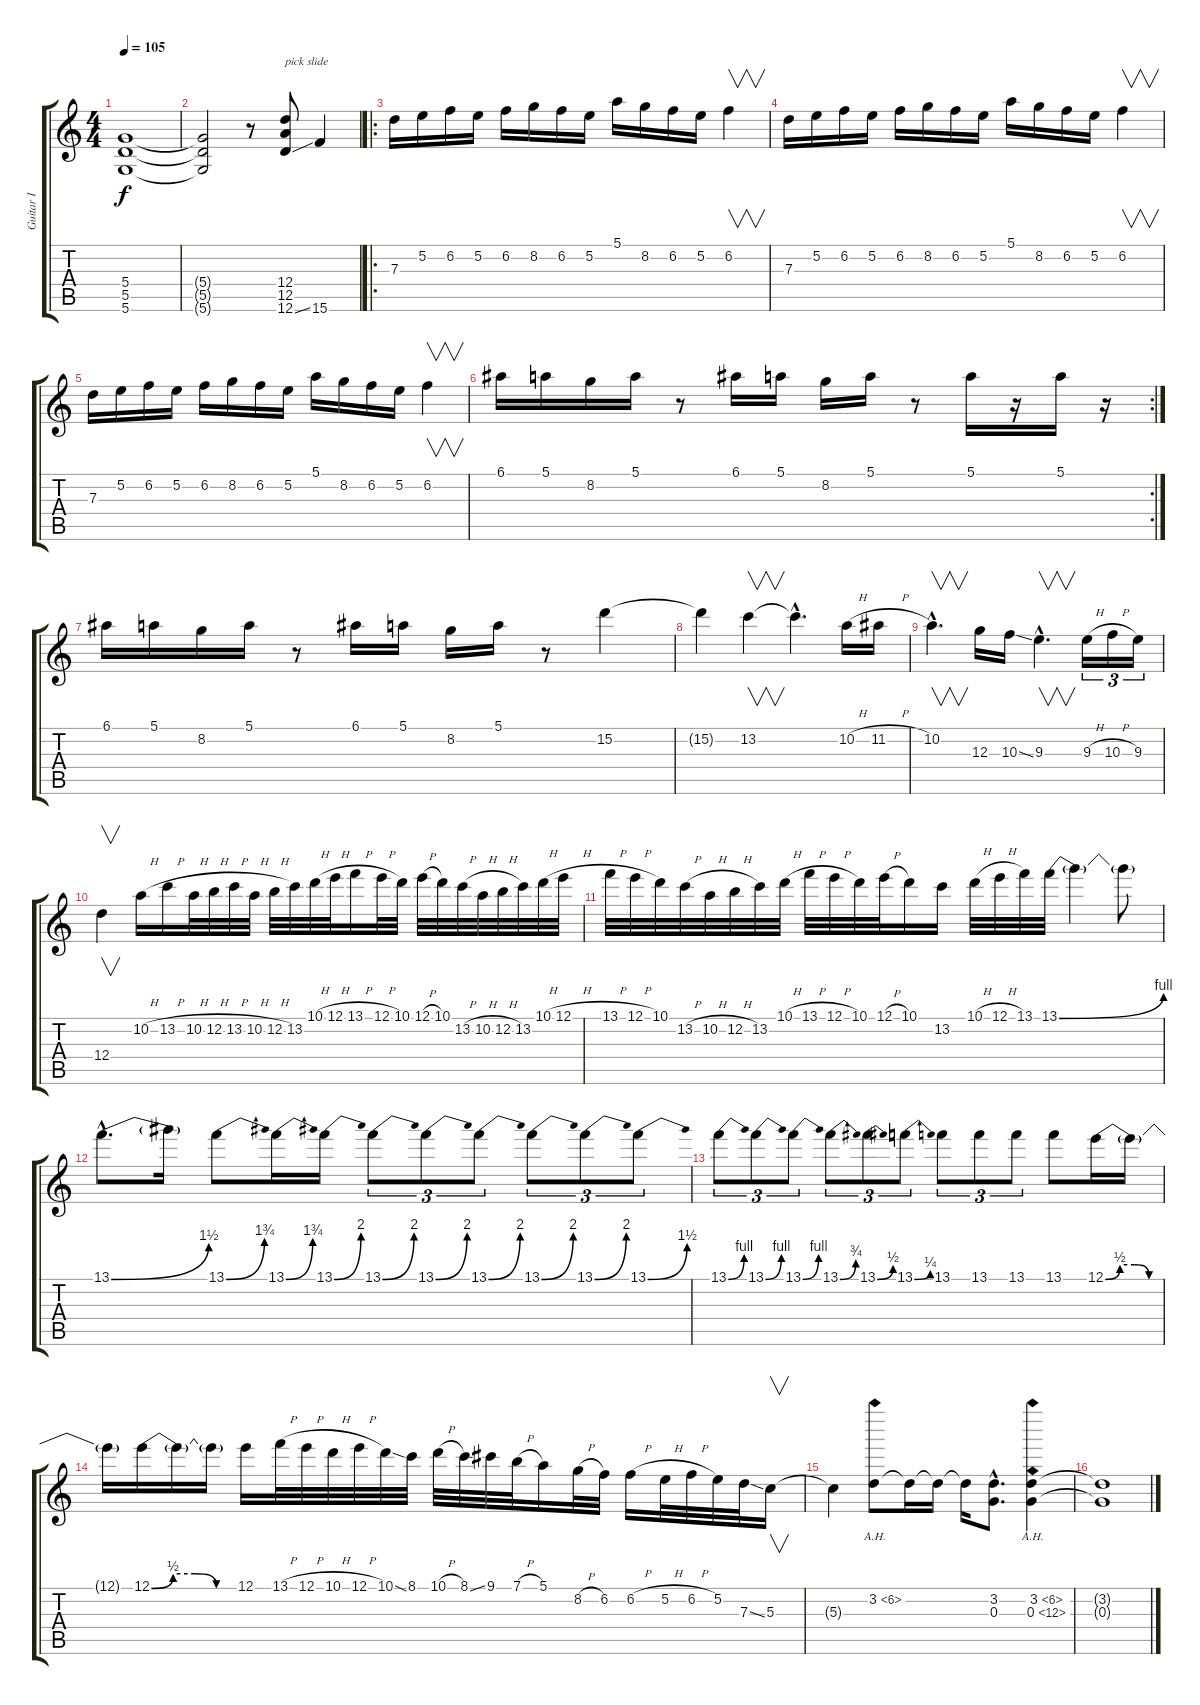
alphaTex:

\track ("Guitar I" "Guitar I") {instrument distortionguitar}
\staff {score tabs}
\tuning (E4 B3 G3 D3 A2 D2) {hide}
\ts (4 4)
\tempo 105
\clef g2
\ks c
(5.4{t} 5.5{t} 5.6{t}).1{dy f} |
(5.4{t} 5.5{t} 5.6{t}).2 r.8 (12.4 12.5 12.6{ss}).8{txt "pick slide"} 15.6.4 |
\ro
7.3.16 5.2.16 6.2.16 5.2.16 6.2.16 8.2.16 6.2.16 5.2.16 5.1.16 8.2.16 6.2.16 5.2.16 6.2.4{v} |
7.3.16 5.2.16 6.2.16 5.2.16 6.2.16 8.2.16 6.2.16 5.2.16 5.1.16 8.2.16 6.2.16 5.2.16 6.2.4{v} |
7.3.16 5.2.16 6.2.16 5.2.16 6.2.16 8.2.16 6.2.16 5.2.16 5.1.16 8.2.16 6.2.16 5.2.16 6.2.4{v} |
\rc 2
6.1.16 5.1.16 8.2.16 5.1.16 r.8 6.1.16 5.1.16 8.2.16 5.1.16 r.8 5.1.16 r.16 5.1.16 r.16 |
6.1.16 5.1.16 8.2.16 5.1.16 r.8 6.1.16 5.1.16 8.2.16 5.1.16 r.8{volume 13} 15.2.4 |
15.2{t}.4 13.2.4{v} 13.2{hac t}.4{d} 10.2{h}.16 11.2{h}.16 |
10.2{hac}.4{v d} 12.3.16 10.3{ss}.16 9.3{hac}.4{v d} 9.3{h}.16{tu (3 2)} 10.3{h}.16{tu (3 2)} 9.3.16{tu (3 2)} |
12.4.4{v} 10.2{h}.16 13.2{h}.16 10.2{h}.32 12.2{h}.32 13.2{h}.32 10.2{h}.32 12.2{h}.32 13.2.32 10.1{h}.32 12.1{h}.32 13.1{h}.16 12.1{h}.32 10.1.32 12.1{h}.32 10.1.32 13.2{h}.32 10.2{h}.32 12.2{h}.32 13.2.32 10.1{h}.32 12.1{h}.32 |
13.1{h}.32 12.1{h}.32 10.1.32 13.2{h}.32 10.2{h}.32 12.2{h}.32 13.2.32 10.1{h}.32 13.1{h}.32 12.1{h}.32 10.1.32 12.1{h}.32 10.1.16 13.2.16 10.1{h}.32 12.1{h}.32 13.1.32 13.1{be (bend 0 0 60 4)}.32 13.1{t}.4 13.1{t}.8 |
13.1{be (bend 0 0 60 6) hac}.8{d} 13.1{t}.16 13.1{be (bend 0 0 60 7)}.8 13.1{be (bend 0 0 60 7)}.16 13.1{be (bend 0 0 60 8)}.16 13.1{be (bend 0 0 60 8)}.8{tu (3 2)} 13.1{be (bend 0 0 60 8)}.8{tu (3 2)} 13.1{be (bend 0 0 60 8)}.8{tu (3 2)} 13.1{be (bend 0 0 60 8)}.8{tu (3 2)} 13.1{be (bend 0 0 60 8)}.8{tu (3 2)} 13.1{be (bend 0 0 60 6)}.8{tu (3 2)} |
13.1{be (bend 0 0 60 4)}.8{tu (3 2)} 13.1{be (bend 0 0 60 4)}.8{tu (3 2)} 13.1{be (bend 0 0 60 4)}.8{tu (3 2)} 13.1{be (bend 0 0 60 3)}.8{tu (3 2)} 13.1{be (bend 0 0 60 2)}.8{tu (3 2)} 13.1{be (bend 0 0 60 1)}.8{tu (3 2)} 13.1.8{tu (3 2)} 13.1.8{tu (3 2)} 13.1.8{tu (3 2)} 13.1.8 12.1{be (custom 0 0 15 2 30 2 45 0 60 0)}.16 12.1{t}.16 |
12.1{t}.16 12.1{be (custom 0 0 15 2 30 2 45 0 60 0)}.16 12.1{t}.16 12.1{t}.16 12.1.16 13.1{h}.32 12.1{h}.32 10.1{h}.32 12.1{h}.32 10.1{ss}.32 8.1.32 10.1{h}.32 8.1{ss}.32 9.1.32 7.1{h}.32 5.1.16 8.2{h}.32 6.2.32 6.2{h}.16 5.2{h}.32 6.2{h}.32 5.2.32 7.3{ss}.32 5.3.16{v} |
5.3{t}.4 3.2{ah 3}.8 3.2{t}.16 3.2{t}.16 3.2{t}.16 (3.2{hac} 0.3{hac}).8{d} (3.2{ah 3} 0.3{ah 12}).4 |
(3.2{t} 0.3{t}).1
